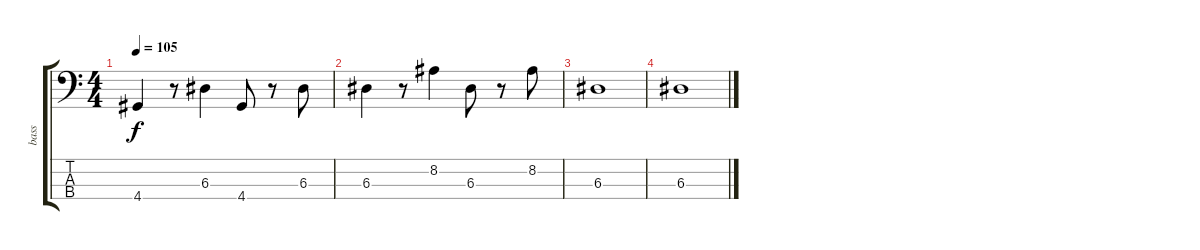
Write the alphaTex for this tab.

\track ("bass" "bass") {instrument electricbassfinger}
\staff {score tabs}
\tuning (G2 D2 A1 E1) {hide}
\ts (4 4)
\tempo 105
\clef f4
\ks c
4.4.4{dy f} r.8 6.3.4 4.4.8 r.8 6.3.8 |
6.3.4 r.8 8.2.4 6.3.8 r.8 8.2.8 |
6.3.1 |
6.3.1
